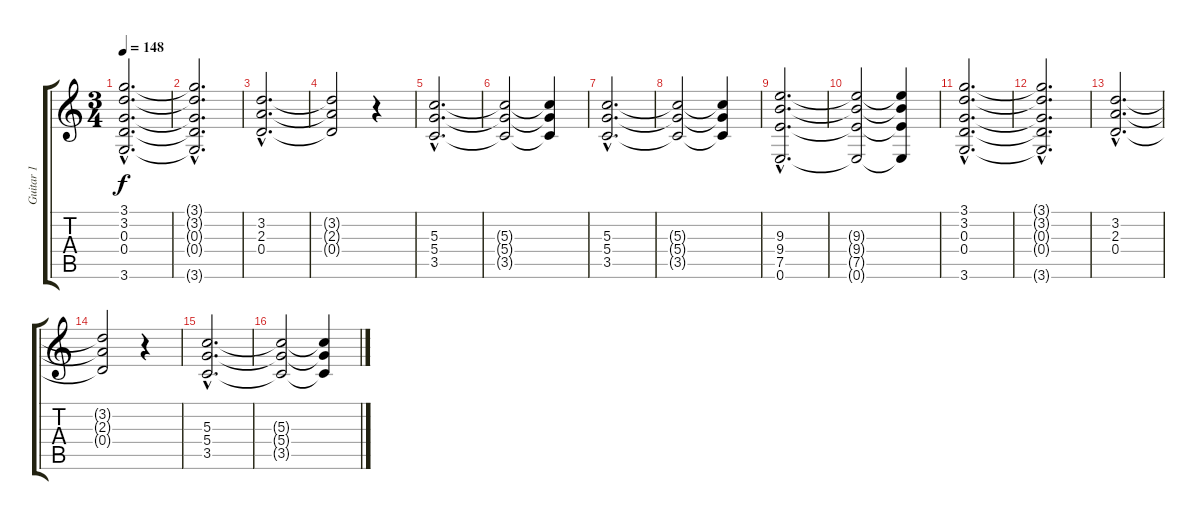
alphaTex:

\track ("Guitar 1" "Guitar 1") {instrument distortionguitar}
\staff {score tabs}
\tuning (E4 B3 G3 D3 A2 E2) {hide}
\ts (3 4)
\tempo 148
\clef g2
\ks c
(3.1{hac} 3.2{hac} 0.3{hac} 0.4{hac} 3.6{hac}).2{d dy f} |
(3.1{hac t} 3.2{hac t} 0.3{hac t} 0.4{hac t} 3.6{hac t}).2{d} |
(3.2{hac} 2.3{hac} 0.4{hac}).2{d} |
(3.2{t} 2.3{t} 0.4{t}).2 r.4 |
(5.3{hac} 5.4{hac} 3.5{hac}).2{d} |
(5.3{t} 5.4{t} 3.5{t}).2 (5.3{t} 5.4{t} 3.5{t}).4 |
(5.3{hac} 5.4{hac} 3.5{hac}).2{d} |
(5.3{t} 5.4{t} 3.5{t}).2 (5.3{t} 5.4{t} 3.5{t}).4 |
(9.3{hac} 9.4{hac} 7.5{hac} 0.6{hac}).2{d} |
(9.3{t} 9.4{t} 7.5{t} 0.6{t}).2 (9.3{t} 9.4{t} 7.5{t} 0.6{t}).4 |
(3.1{hac} 3.2{hac} 0.3{hac} 0.4{hac} 3.6{hac}).2{d} |
(3.1{hac t} 3.2{hac t} 0.3{hac t} 0.4{hac t} 3.6{hac t}).2{d} |
(3.2{hac} 2.3{hac} 0.4{hac}).2{d} |
(3.2{t} 2.3{t} 0.4{t}).2 r.4 |
(5.3{hac} 5.4{hac} 3.5{hac}).2{d} |
(5.3{t} 5.4{t} 3.5{t}).2 (5.3{t} 5.4{t} 3.5{t}).4
